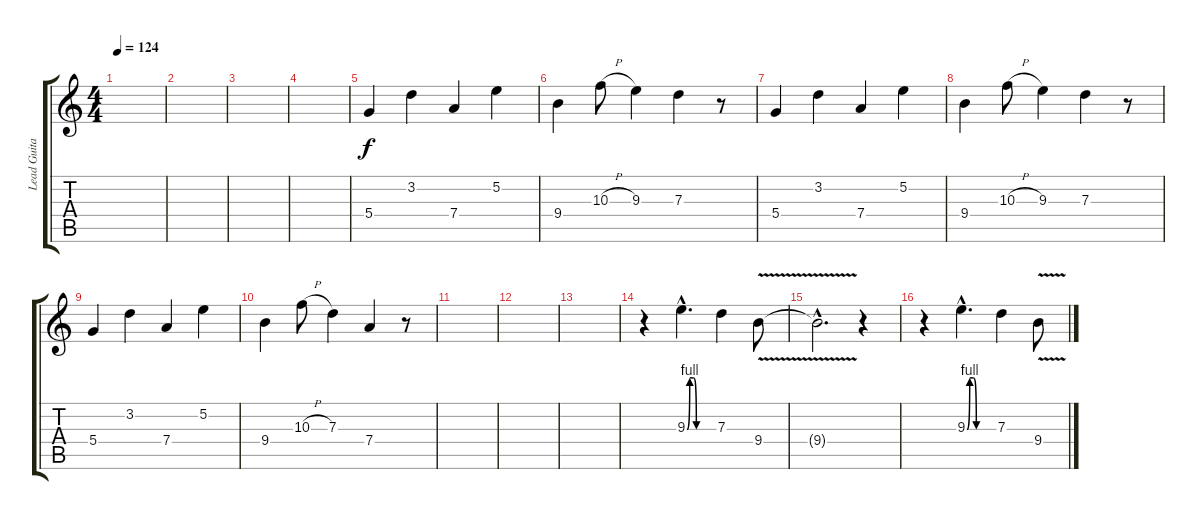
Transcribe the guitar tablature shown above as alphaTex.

\track ("Lead Guitar" "Lead Guita") {instrument distortionguitar}
\staff {score tabs}
\tuning (E4 B3 G3 D3 A2 E2) {hide}
\ts (4 4)
\tempo 124
\clef g2
\ks c
|
|
|
|
5.4.4 3.2.4 7.4.4 5.2.4 |
9.4.4 10.3{h}.8 9.3.4 7.3.4 r.8 |
5.4.4 3.2.4 7.4.4 5.2.4 |
9.4.4 10.3{h}.8 9.3.4 7.3.4 r.8 |
5.4.4 3.2.4 7.4.4 5.2.4 |
9.4.4 10.3{h}.8 7.3.4 7.4.4 r.8 |
|
|
|
r.4 9.3{be (custom 0 0 6 4 15 4 21 0 23 0 30 0 45 0 60 0) hac}.4{d} 7.3.4 9.4{v}.8 |
9.4{hac t}.2{d} r.4 |
r.4 9.3{be (custom 0 0 6 4 15 4 21 0 23 0 30 0 45 0 60 0) hac}.4{d} 7.3.4 9.4{v}.8
